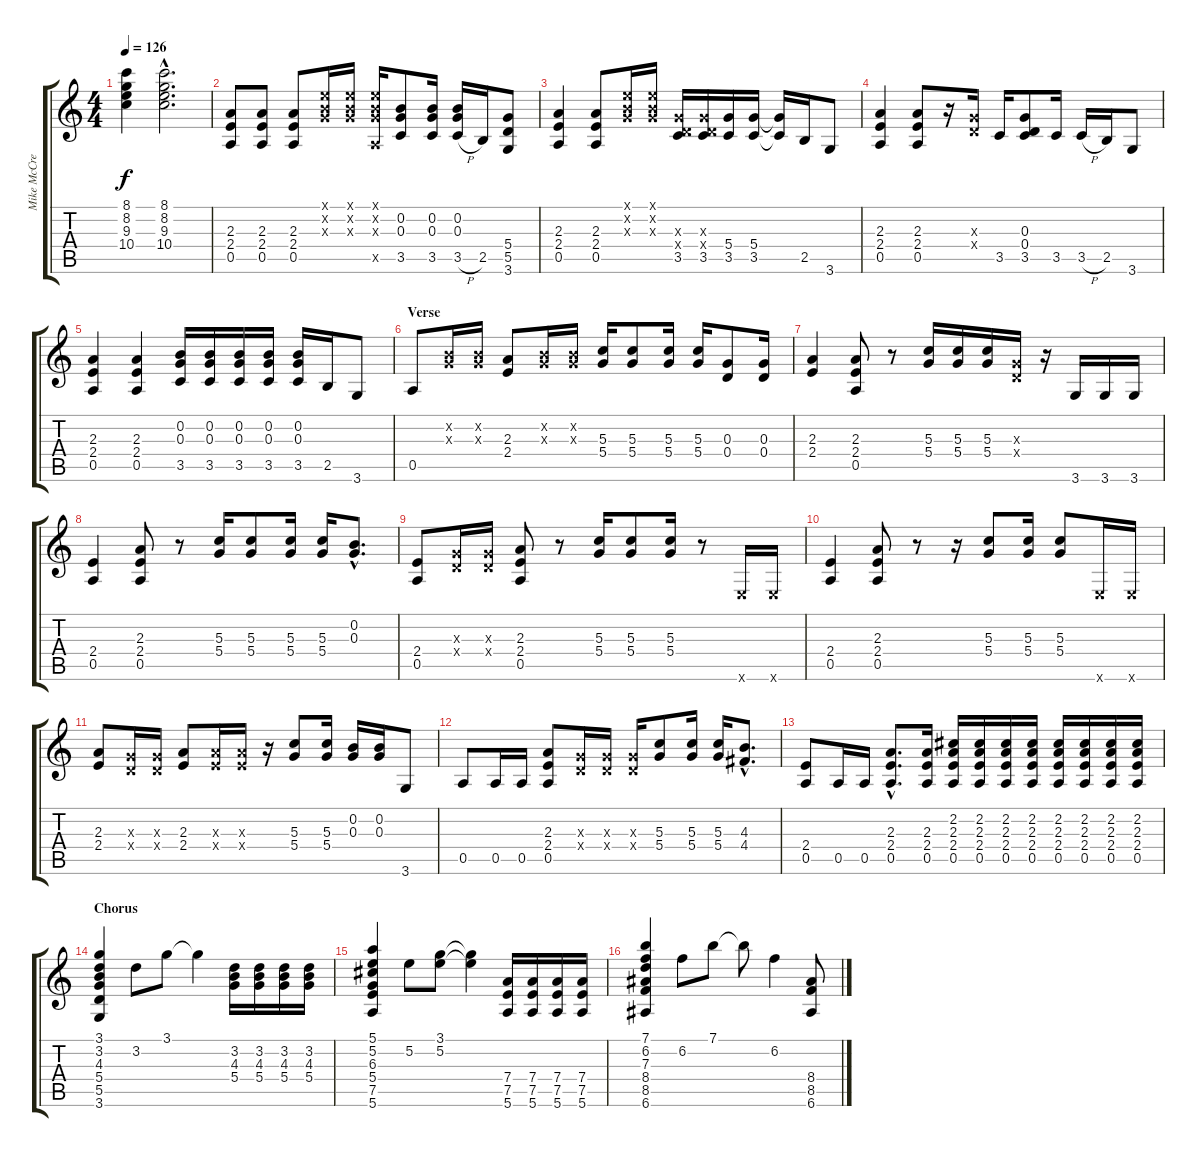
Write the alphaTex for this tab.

\track ("Mike McCready - Guitar 1" "Mike McCre") {instrument distortionguitar}
\staff {score tabs}
\tuning (E4 B3 G3 D3 A2 E2) {hide}
\ts (4 4)
\tempo 126
\clef g2
\ks c
(8.1 8.2 9.3 10.4).4{dy f} (8.1{hac} 8.2{hac} 9.3{hac} 10.4{hac}).2{d} |
(2.3 2.4 0.5).8 (2.3 2.4 0.5).8 (2.3 2.4 0.5).8 (0.1{x} 0.2{x} 0.3{x}).16 (0.1{x} 0.2{x} 0.3{x}).16 (0.1{x} 0.2{x} 0.3{x} 0.5{x}).16 (0.2 0.3 3.5).8 (0.2 0.3 3.5).16 (0.2 0.3 3.5{h}).16 2.5.16 (5.4 5.5 3.6).8 |
(2.3 2.4 0.5).4 (2.3 2.4 0.5).8 (0.1{x} 0.2{x} 0.3{x}).16 (0.1{x} 0.2{x} 0.3{x}).16 (0.3{x} 0.4{x} 3.5).16 (0.3{x} 0.4{x} 3.5).16 (5.4 3.5).16 (5.4 3.5).16 (5.4{t} 3.5{t}).16 2.5.16 3.6.8 |
(2.3 2.4 0.5).4 (2.3 2.4 0.5).8 r.16 (0.3{x} 0.4{x}).16 3.5.16 (0.3 0.4 3.5).8 3.5.16 3.5{h}.16 2.5.16 3.6.8 |
(2.3 2.4 0.5).4 (2.3 2.4 0.5).4 (0.2 0.3 3.5).16 (0.2 0.3 3.5).16 (0.2 0.3 3.5).16 (0.2 0.3 3.5).16 (0.2 0.3 3.5).16 2.5.16 3.6.8 |
\section ("" "Verse")
0.5.8 (0.2{x} 0.3{x}).16 (0.2{x} 0.3{x}).16 (2.3 2.4).8 (0.2{x} 0.3{x}).16 (0.2{x} 0.3{x}).16 (5.3 5.4).16 (5.3 5.4).8 (5.3 5.4).16 (5.3 5.4).16 (0.3 0.4).8 (0.3 0.4).16 |
(2.3 2.4).4 (2.3 2.4 0.5).8 r.8 (5.3 5.4).16 (5.3 5.4).16 (5.3 5.4).16 (0.3{x} 0.4{x}).16 r.16 3.6.16 3.6.16 3.6.16 |
(2.4 0.5).4 (2.3 2.4 0.5).8 r.8 (5.3 5.4).16 (5.3 5.4).8 (5.3 5.4).16 (5.3 5.4).16 (0.2{hac} 0.3{hac}).8{d} |
(2.4 0.5).8 (0.3{x} 0.4{x}).16 (0.3{x} 0.4{x}).16 (2.3 2.4 0.5).8 r.8 (5.3 5.4).16 (5.3 5.4).8 (5.3 5.4).16 r.8 0.6{x}.16 0.6{x}.16 |
(2.4 0.5).4 (2.3 2.4 0.5).8 r.8 r.16 (5.3 5.4).8 (5.3 5.4).16 (5.3 5.4).8 0.6{x}.16 0.6{x}.16 |
(2.3 2.4).8 (0.3{x} 0.4{x}).16 (0.3{x} 0.4{x}).16 (2.3 2.4).8 (2.3{x} 2.4{x}).16 (2.3{x} 2.4{x}).16 r.16 (5.3 5.4).8 (5.3 5.4).16 (0.2 0.3).16 (0.2 0.3).16 3.6.8 |
0.5.8 0.5.16 0.5.16 (2.3 2.4 0.5).8 (0.3{x} 0.4{x}).16 (0.3{x} 0.4{x}).16 (0.3{x} 0.4{x}).16 (5.3 5.4).8 (5.3 5.4).16 (5.3 5.4).16 (4.3{hac} 4.4{hac}).8{d} |
(2.4 0.5).8 0.5.16 0.5.16 (2.3{hac} 2.4{hac} 0.5{hac}).8{d} (2.3 2.4 0.5).16 (2.2 2.3 2.4 0.5).16 (2.2 2.3 2.4 0.5).16 (2.2 2.3 2.4 0.5).16 (2.2 2.3 2.4 0.5).16 (2.2 2.3 2.4 0.5).16 (2.2 2.3 2.4 0.5).16 (2.2 2.3 2.4 0.5).16 (2.2 2.3 2.4 0.5).16 |
\section ("" "Chorus")
(3.1 3.2 4.3 5.4 5.5 3.6).4 3.2.8 3.1.8 3.1{t}.4 (3.2 4.3 5.4).16 (3.2 4.3 5.4).16 (3.2 4.3 5.4).16 (3.2 4.3 5.4).16 |
(5.1 5.2 6.3 5.4 7.5 5.6).4 5.2.8 (3.1 5.2).8 (3.1{t} 5.2{t}).4 (7.4 7.5 5.6).16 (7.4 7.5 5.6).16 (7.4 7.5 5.6).16 (7.4 7.5 5.6).16 |
(7.1 6.2 7.3 8.4 8.5 6.6).4 6.2.8 7.1.8 7.1{t}.8 6.2.4 (8.4 8.5 6.6).8
